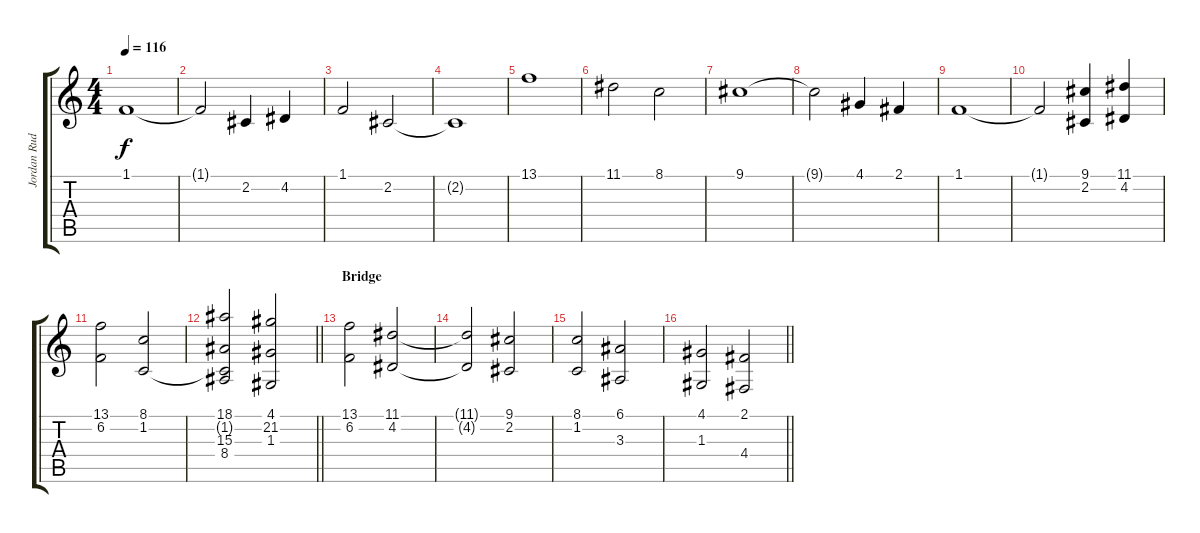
\track ("Jordan Rudes [Strings]" "Jordan Rud") {instrument stringensemble1}
\staff {score tabs}
\tuning (E4 B3 G3 D3 A2 E2) {hide}
\ts (4 4)
\tempo 116
\clef g2
\ks c
1.1.1{dy f} |
1.1{t}.2 2.2.4 4.2.4 |
1.1.2 2.2.2 |
2.2{t}.1 |
13.1.1 |
11.1.2 8.1.2 |
9.1.1 |
9.1{t}.2 4.1.4 2.1.4 |
1.1.1 |
1.1{t}.2 (9.1 2.2).4 (11.1 4.2).4 |
(13.1 6.2).2 (8.1 1.2).2 |
\barLineRight lightlight
(18.1 1.2{t} 15.3 8.4).2 (4.1 21.2 1.3).2 |
\section ("" "Bridge")
(13.1 6.2).2 (11.1 4.2).2 |
(11.1{t} 4.2{t}).2 (9.1 2.2).2 |
(8.1 1.2).2 (6.1 3.3).2 |
\barLineRight lightlight
(4.1 1.3).2 (2.1 4.4).2
